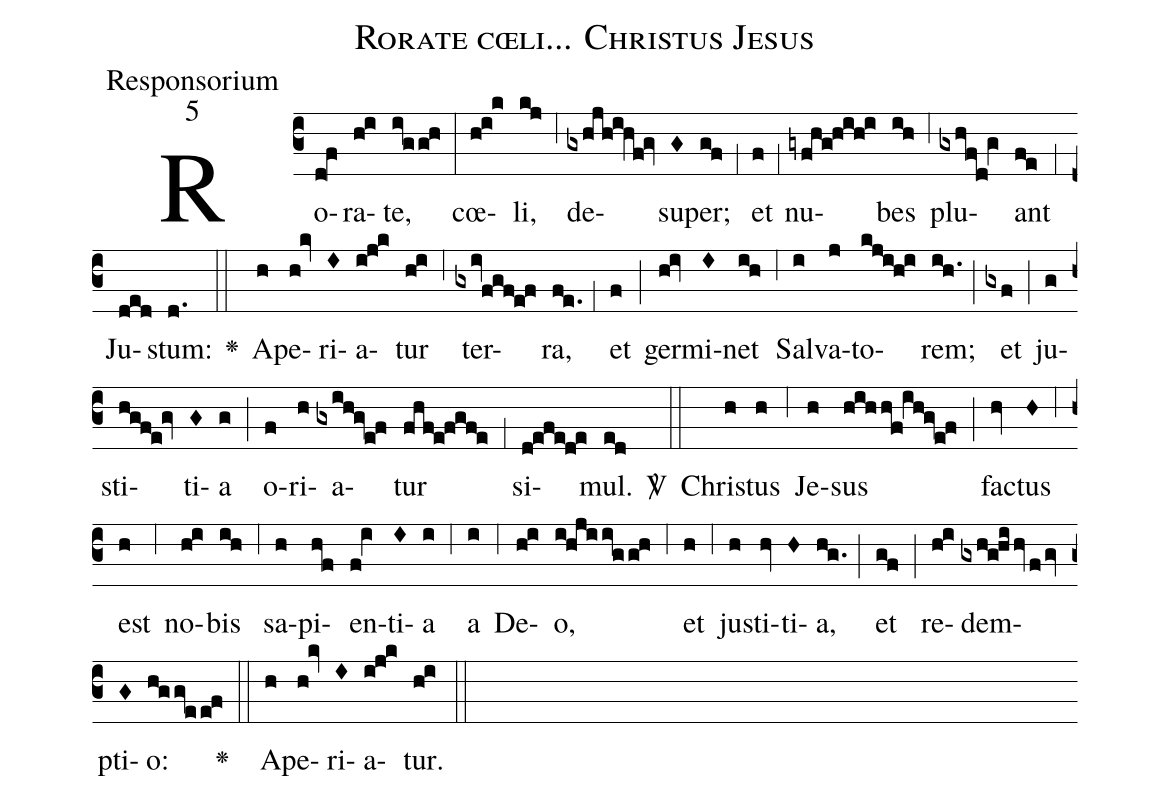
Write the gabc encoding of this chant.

name:Rorate cœli... Christus Jesus;
office-part:Responsorium;
mode:5;
%%
(c3)Ro(d!fV)ra(h!i)te,(iv!gg!h) (:) cœ(h!i!k)li,(k!j) (;6) de(gxhjh!i!hf!gv)su(G)per;(g!f) (;1) et(f) (;1) nu(gyfhg!hih!i)bes(i!h) (;6) plu(gxhv!fv!d!gV)ant(f!e) (;1) Ju(ded)stum:(d.) <v>\greheightstar</v>(::) A(h)pe(h!kv)ri(I)a(i!j!k)tur(h!i) (;6) ter(gxiv!fgf!e!f)ra,(f!e.) (;1) et(f) (;) ger(h!iv)mi(I)net(i!h) (;6) Sal(i)va(j)to(k!j!i!h!i)rem;(i!h.) (;) et(gxf) (;) ju(g)sti(h!g!f!e!gv)ti(G)a(g) (;) o(f)ri(h)a(gxi!h!gv!e!f)tur(fhf!e!f!g!f!e) (;1) si(d!efe!d!e)mul.(e!d)

<sp>V/</sp>(::) Chri(h)stus(h) (;6) Je(h)sus(hih/hv!f!iV!h!gv!e!f) (;) fa(hv)ctus(H) (;6) est(h) (,6) no(h!i)bis(i!h) (;6) sa(h)pi(hv!f)en(f!iV)ti(I)a(i) (;6) a(i) (;6) De(h!i)o,(i!hjiiv!gg!h) (;6) et(h) (;6) ju(h)sti(hv)ti(H)a,(h!g.) (;) et(g!f) (;) re(h!i)dem(gxh!g!hihvfgv)pti(G)o:(h!ggv!ee!f) <v>\greheightstar</v>(::) A(h)pe(h!kv)ri(I)a(i!j!k)tur.(h!i) (::)
